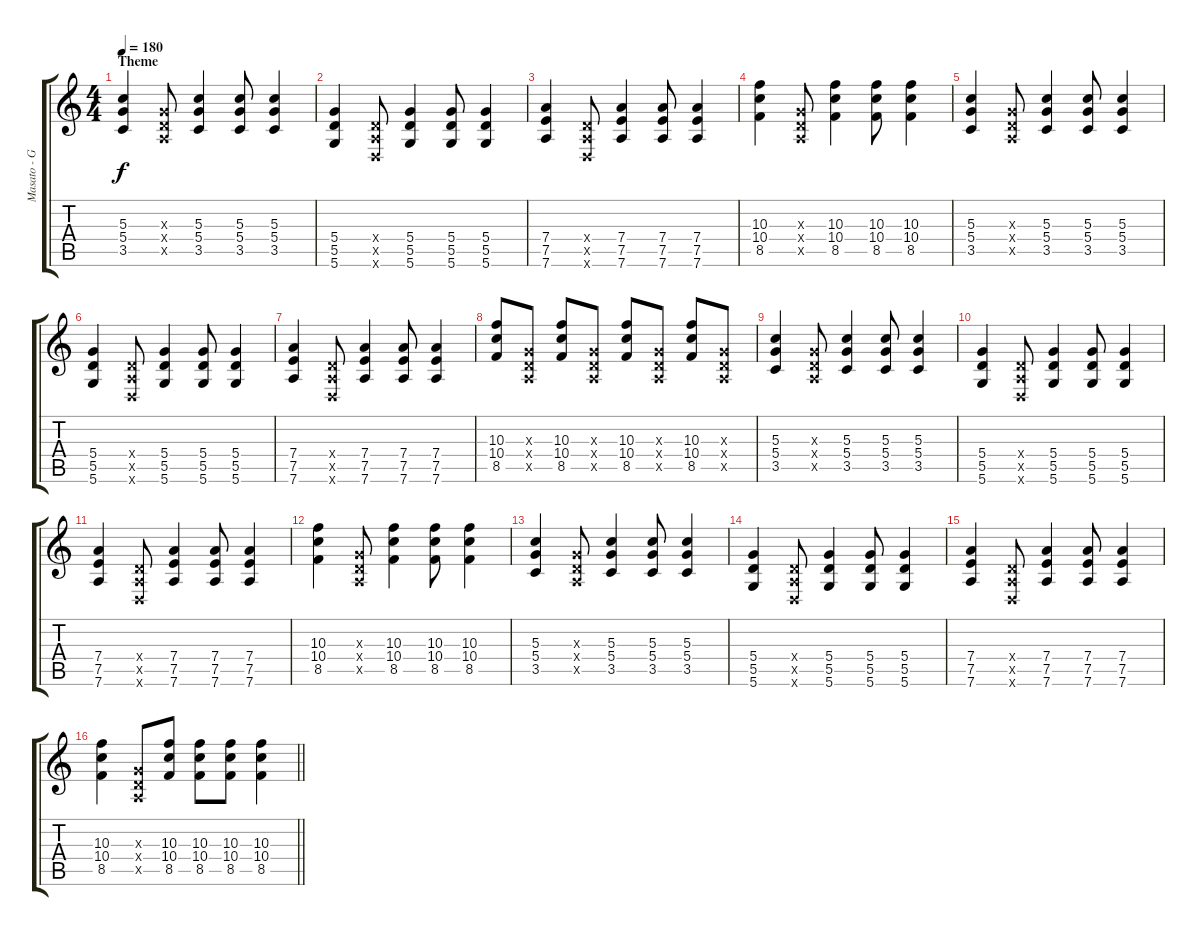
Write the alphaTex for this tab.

\track ("Masato - Guitare 1" "Masato - G") {instrument distortionguitar}
\staff {score tabs}
\tuning (E4 B3 G3 D3 A2 D2) {hide}
\ts (4 4)
\section ("" "Theme")
\tempo 180
\clef g2
\ks c
(5.3 5.4 3.5).4{dy f} (0.3{x} 0.4{x} 0.5{x}).8 (5.3 5.4 3.5).4 (5.3 5.4 3.5).8 (5.3 5.4 3.5).4 |
(5.4 5.5 5.6).4 (0.4{x} 0.5{x} 0.6{x}).8 (5.4 5.5 5.6).4 (5.4 5.5 5.6).8 (5.4 5.5 5.6).4 |
(7.4 7.5 7.6).4 (0.4{x} 0.5{x} 0.6{x}).8 (7.4 7.5 7.6).4 (7.4 7.5 7.6).8 (7.4 7.5 7.6).4 |
(10.3 10.4 8.5).4 (0.3{x} 0.4{x} 0.5{x}).8 (10.3 10.4 8.5).4 (10.3 10.4 8.5).8 (10.3 10.4 8.5).4 |
(5.3 5.4 3.5).4 (0.3{x} 0.4{x} 0.5{x}).8 (5.3 5.4 3.5).4 (5.3 5.4 3.5).8 (5.3 5.4 3.5).4 |
(5.4 5.5 5.6).4 (0.4{x} 0.5{x} 0.6{x}).8 (5.4 5.5 5.6).4 (5.4 5.5 5.6).8 (5.4 5.5 5.6).4 |
(7.4 7.5 7.6).4 (0.4{x} 0.5{x} 0.6{x}).8 (7.4 7.5 7.6).4 (7.4 7.5 7.6).8 (7.4 7.5 7.6).4 |
(10.3 10.4 8.5).8 (0.3{x} 0.4{x} 0.5{x}).8 (10.3 10.4 8.5).8 (0.3{x} 0.4{x} 0.5{x}).8 (10.3 10.4 8.5).8 (0.3{x} 0.4{x} 0.5{x}).8 (10.3 10.4 8.5).8 (0.3{x} 0.4{x} 0.5{x}).8 |
(5.3 5.4 3.5).4 (0.3{x} 0.4{x} 0.5{x}).8 (5.3 5.4 3.5).4 (5.3 5.4 3.5).8 (5.3 5.4 3.5).4 |
(5.4 5.5 5.6).4 (0.4{x} 0.5{x} 0.6{x}).8 (5.4 5.5 5.6).4 (5.4 5.5 5.6).8 (5.4 5.5 5.6).4 |
(7.4 7.5 7.6).4 (0.4{x} 0.5{x} 0.6{x}).8 (7.4 7.5 7.6).4 (7.4 7.5 7.6).8 (7.4 7.5 7.6).4 |
(10.3 10.4 8.5).4 (0.3{x} 0.4{x} 0.5{x}).8 (10.3 10.4 8.5).4 (10.3 10.4 8.5).8 (10.3 10.4 8.5).4 |
(5.3 5.4 3.5).4 (0.3{x} 0.4{x} 0.5{x}).8 (5.3 5.4 3.5).4 (5.3 5.4 3.5).8 (5.3 5.4 3.5).4 |
(5.4 5.5 5.6).4 (0.4{x} 0.5{x} 0.6{x}).8 (5.4 5.5 5.6).4 (5.4 5.5 5.6).8 (5.4 5.5 5.6).4 |
(7.4 7.5 7.6).4 (0.4{x} 0.5{x} 0.6{x}).8 (7.4 7.5 7.6).4 (7.4 7.5 7.6).8 (7.4 7.5 7.6).4 |
\barLineRight lightlight
(10.3 10.4 8.5).4 (0.3{x} 0.4{x} 0.5{x}).8 (10.3 10.4 8.5).8 (10.3 10.4 8.5).8 (10.3 10.4 8.5).8 (10.3 10.4 8.5).4
